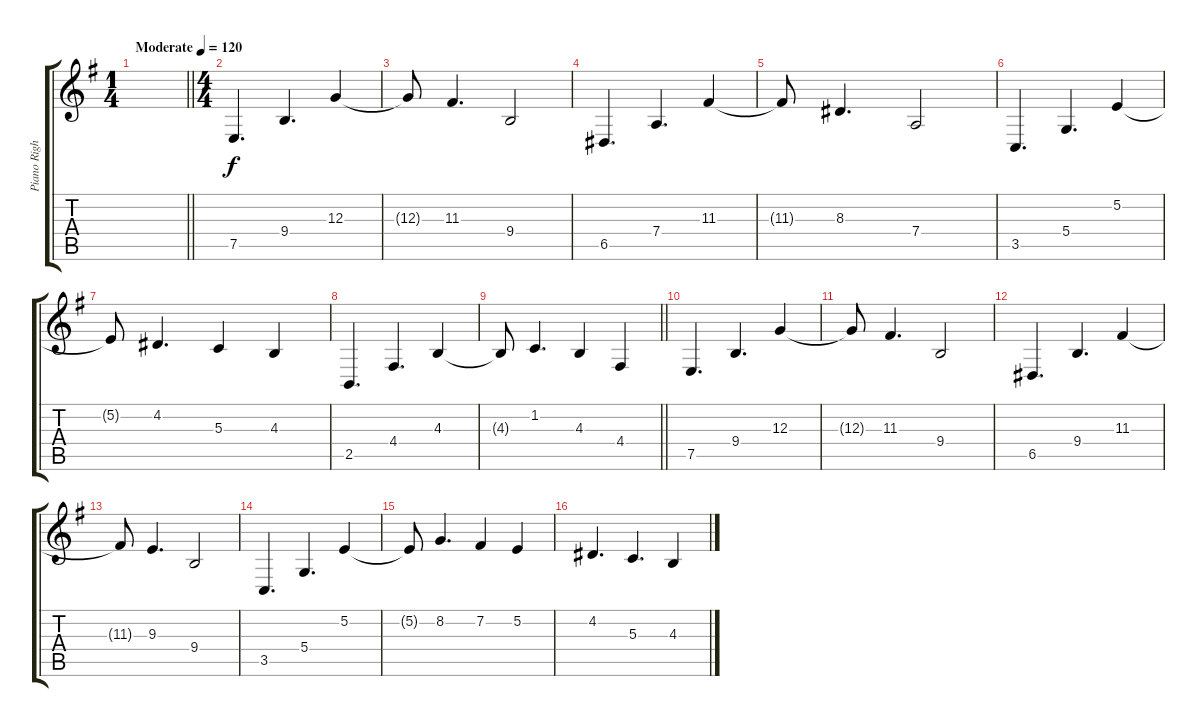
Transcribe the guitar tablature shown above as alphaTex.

\track ("Piano Right Standard" "Piano Righ") {instrument acousticgrandpiano}
\staff {score tabs}
\tuning (E4 B3 G3 D3 A2 E2) {hide}
\ts (1 4)
\tempo (120 "Moderate")
\clef g2
\barLineRight lightlight
\ks eminor
|
\ts (4 4)
7.5.4{d} 9.4.4{d} 12.3.4 |
12.3{t}.8 11.3.4{d} 9.4.2 |
6.5.4{d} 7.4.4{d} 11.3.4 |
11.3{t}.8 8.3.4{d} 7.4.2 |
3.5.4{d} 5.4.4{d} 5.2.4 |
5.2{t}.8 4.2.4{d} 5.3.4 4.3.4 |
2.5.4{d} 4.4.4{d} 4.3.4 |
\barLineRight lightlight
4.3{t}.8 1.2.4{d} 4.3.4 4.4.4 |
7.5.4{d} 9.4.4{d} 12.3.4 |
12.3{t}.8 11.3.4{d} 9.4.2 |
6.5.4{d} 9.4.4{d} 11.3.4 |
11.3{t}.8 9.3.4{d} 9.4.2 |
3.5.4{d} 5.4.4{d} 5.2.4 |
5.2{t}.8 8.2.4{d} 7.2.4 5.2.4 |
4.2.4{d} 5.3.4{d} 4.3.4
